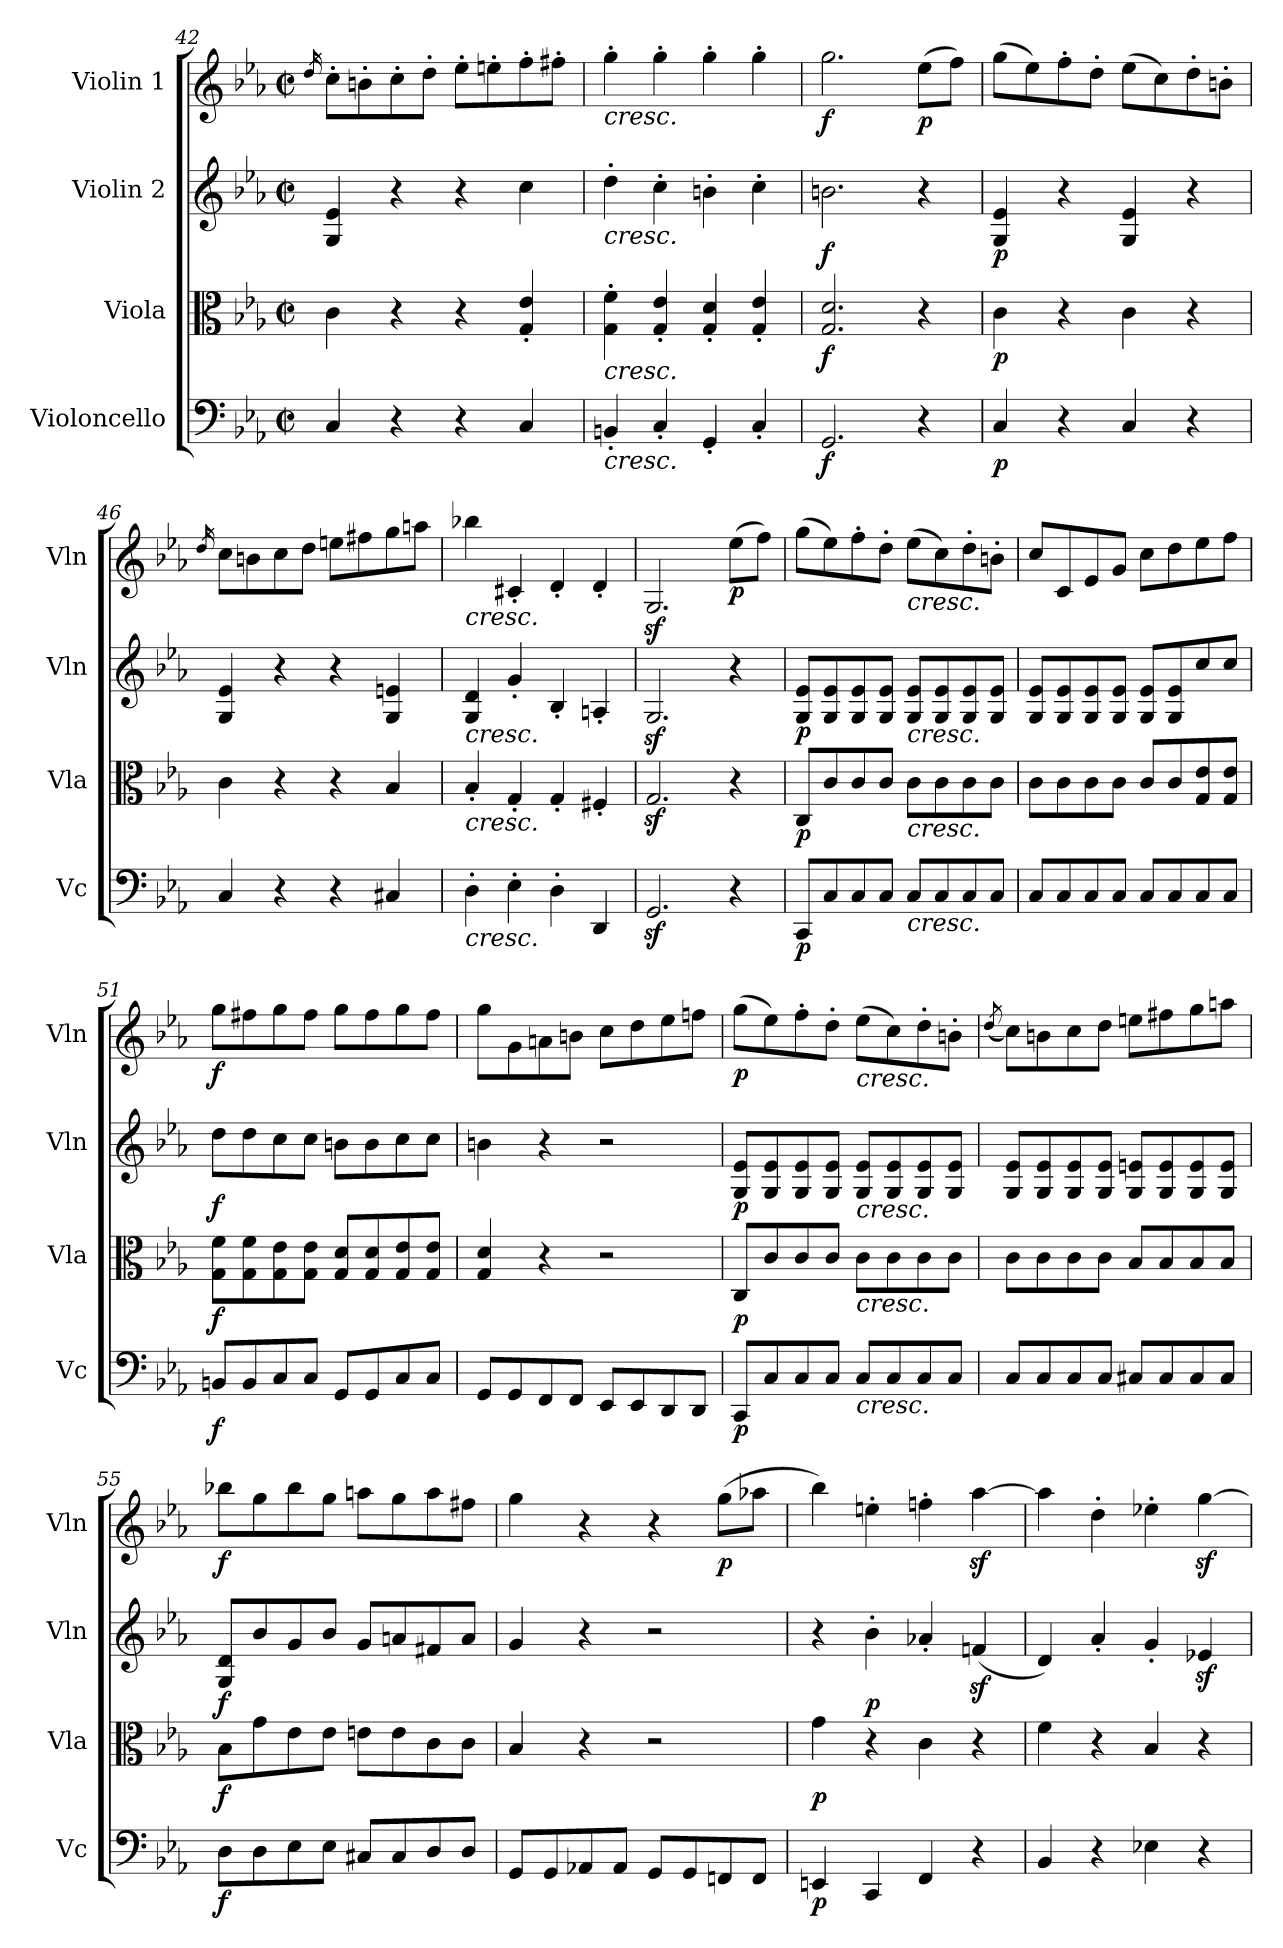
**kern	**dynam	**kern	**dynam	**kern	**dynam	**kern	**dynam
*part4	*part4	*part3	*part3	*part2	*part2	*part1	*part1
*staff4	*staff4	*staff3	*staff3	*staff2	*staff2	*staff1	*staff1
*I"Violoncello	*	*I"Viola	*	*I"Violin 2	*	*I"Violin 1	*
*I'Vc	*	*I'Vla	*	*I'Vln	*	*I'Vln	*
*clefF4	*	*clefC3	*	*clefG2	*	*clefG2	*
*k[b-e-a-]	*	*k[b-e-a-]	*	*k[b-e-a-]	*	*k[b-e-a-]	*
*M2/2	*	*M2/2	*	*M2/2	*	*M2/2	*
*met(c|)	*	*met(c|)	*	*met(c|)	*	*met(c|)	*
=42	=42	=42	=42	=42	=42	=42	=42
.	.	.	.	.	.	16qdd/	.
4C/	.	4c\	.	4G/ 4e-/	.	8cc'\L	.
.	.	.	.	.	.	8bn'\	.
4r	.	4r	.	4r	.	8cc'\	.
.	.	.	.	.	.	8dd'\J	.
4r	.	4r	.	4r	.	8ee-'\L	.
.	.	.	.	.	.	8een'\	.
4C/	.	4G/' 4e-/'	.	4cc\	.	8ff'\	.
.	.	.	.	.	.	8ff#X'\J	.
=43	=43	=43	=43	=43	=43	=43	=43
!	!	!	!	!	!	!LO:TX:b:i:t=cresc.	!
!	!	!	!	!LO:TX:b:i:t=cresc.	!	!	!
!	!	!LO:TX:b:i:t=cresc.	!	!	!	!	!
!LO:TX:b:i:t=cresc.	!	!	!	!	!	!	!
4BBn'/	.	4G\' 4f\'	.	4dd'\	.	4gg'\	.
4C'/	.	4G/' 4e-/'	.	4cc'\	.	4gg'\	.
4GG'/	.	4G/' 4d/'	.	4bn'\	.	4gg'\	.
4C'/	.	4G/' 4e-/'	.	4cc'\	.	4gg'\	.
=44	=44	=44	=44	=44	=44	=44	=44
!	!LO:DY:b	!	!LO:DY:b	!	!LO:DY:b	!	!LO:DY:b
2.GG/	f	2.G/ 2.d/	f	2.bn\	f	2.gg\	f
!	!	!	!	!	!	!	!LO:DY:b
4r	.	4r	.	4r	.	(8ee-\L	p
.	.	.	.	.	.	8ff\J)	.
=45	=45	=45	=45	=45	=45	=45	=45
!	!LO:DY:b	!	!LO:DY:b	!	!LO:DY:b	!	!
4C/	p	4c\	p	4G/ 4e-/	p	(8gg\L	.
.	.	.	.	.	.	8ee-\)	.
4r	.	4r	.	4r	.	8ff'\	.
.	.	.	.	.	.	8dd'\J	.
4C/	.	4c\	.	4G/ 4e-/	.	(8ee-\L	.
.	.	.	.	.	.	8cc\)	.
4r	.	4r	.	4r	.	8dd'\	.
.	.	.	.	.	.	8bn'\J	.
!!LO:LB:g=z
=46	=46	=46	=46	=46	=46	=46	=46
.	.	.	.	.	.	16qdd/	.
4C/	.	4c\	.	4G/ 4e-/	.	8cc\L	.
.	.	.	.	.	.	8bn\	.
4r	.	4r	.	4r	.	8cc\	.
.	.	.	.	.	.	8dd\J	.
4r	.	4r	.	4r	.	8een\L	.
.	.	.	.	.	.	8ff#X\	.
4C#X/	.	4B-/	.	4G/ 4en/	.	8gg\	.
.	.	.	.	.	.	8aan\J	.
=47	=47	=47	=47	=47	=47	=47	=47
!	!	!	!	!	!	!LO:TX:b:i:t=cresc.	!
!	!	!	!	!LO:TX:b:i:t=cresc.	!	!	!
!	!	!LO:TX:b:i:t=cresc.	!	!	!	!	!
!LO:TX:b:i:t=cresc.	!	!	!	!	!	!	!
4D'\	.	4B-'/	.	4G/ 4d/	.	4bb-X\	.
4E-'\	.	4G'/	.	4g'/	.	4c#X'/	.
4D'\	.	4G'/	.	4B-'/	.	4d'/	.
4DD/	.	4F#X'/	.	4An'/	.	4d'/	.
!!LO:LB:g=z
=48	=48	=48	=48	=48	=48	=48	=48
2.GGz</	.	2.Gz</	.	2.Gz</	.	2.Gz</	.
!	!	!	!	!	!	!	!LO:DY:b
4r	.	4r	.	4r	.	(8ee-\L	p
.	.	.	.	.	.	8ff\J)	.
=49	=49	=49	=49	=49	=49	=49	=49
!	!LO:DY:b	!	!LO:DY:b	!	!LO:DY:b	!	!
8CC/L	p	8C/L	p	8G/ 8e-/L	p	(8gg\L	.
8C/	.	8c/	.	8G/ 8e-/	.	8ee-\)	.
8C/	.	8c/	.	8G/ 8e-/	.	8ff'\	.
8C/J	.	8c/J	.	8G/ 8e-/J	.	8dd'\J	.
!	!	!	!	!	!	!LO:TX:b:i:t=cresc.	!
!	!	!	!	!LO:TX:b:i:t=cresc.	!	!	!
!	!	!LO:TX:b:i:t=cresc.	!	!	!	!	!
!LO:TX:b:i:t=cresc.	!	!	!	!	!	!	!
8C/L	.	8c\L	.	8G/ 8e-/L	.	(8ee-\L	.
8C/	.	8c\	.	8G/ 8e-/	.	8cc\)	.
8C/	.	8c\	.	8G/ 8e-/	.	8dd'\	.
8C/J	.	8c\J	.	8G/ 8e-/J	.	8bn'\J	.
=50	=50	=50	=50	=50	=50	=50	=50
8C/L	.	8c\L	.	8G/ 8e-/L	.	8cc/L	.
8C/	.	8c\	.	8G/ 8e-/	.	8c/	.
8C/	.	8c\	.	8G/ 8e-/	.	8e-/	.
8C/J	.	8c\J	.	8G/ 8e-/J	.	8g/J	.
8C/L	.	8c/L	.	8G/ 8e-/L	.	8cc\L	.
8C/	.	8c/	.	8G/ 8e-/	.	8dd\	.
8C/	.	8G/ 8e-/	.	8cc/	.	8ee-\	.
8C/J	.	8G/ 8e-/J	.	8cc/J	.	8ff\J	.
=51	=51	=51	=51	=51	=51	=51	=51
!	!LO:DY:b	!	!LO:DY:b	!	!LO:DY:b	!	!LO:DY:b
8BBn/L	f	8G\ 8f\L	f	8dd\L	f	8gg\L	f
8BB/	.	8G\ 8f\	.	8dd\	.	8ff#X\	.
8C/	.	8G\ 8e-\	.	8cc\	.	8gg\	.
8C/J	.	8G\ 8e-\J	.	8cc\J	.	8ff#\J	.
8GG/L	.	8G/ 8d/L	.	8bn\L	.	8gg\L	.
8GG/	.	8G/ 8d/	.	8b\	.	8ff#\	.
8C/	.	8G/ 8e-/	.	8cc\	.	8gg\	.
8C/J	.	8G/ 8e-/J	.	8cc\J	.	8ff#\J	.
=52	=52	=52	=52	=52	=52	=52	=52
8GG/L	.	4G/ 4d/	.	4bn\	.	8gg\L	.
8GG/	.	.	.	.	.	8g\	.
8FF/	.	4r	.	4r	.	8an\	.
8FF/J	.	.	.	.	.	8bn\J	.
8EE-/L	.	2r	.	2r	.	8cc\L	.
8EE-/	.	.	.	.	.	8dd\	.
8DD/	.	.	.	.	.	8ee-\	.
8DD/J	.	.	.	.	.	8ffn\J	.
=53	=53	=53	=53	=53	=53	=53	=53
!	!LO:DY:b	!	!LO:DY:b	!	!LO:DY:b	!	!LO:DY:b
8CC/L	p	8C/L	p	8G/ 8e-/L	p	(8gg\L	p
8C/	.	8c/	.	8G/ 8e-/	.	8ee-\)	.
8C/	.	8c/	.	8G/ 8e-/	.	8ff'\	.
8C/J	.	8c/J	.	8G/ 8e-/J	.	8dd'\J	.
!	!	!	!	!	!	!LO:TX:b:i:t=cresc.	!
!	!	!	!	!LO:TX:b:i:t=cresc.	!	!	!
!	!	!LO:TX:b:i:t=cresc.	!	!	!	!	!
!LO:TX:b:i:t=cresc.	!	!	!	!	!	!	!
8C/L	.	8c\L	.	8G/ 8e-/L	.	(8ee-\L	.
8C/	.	8c\	.	8G/ 8e-/	.	8cc\)	.
8C/	.	8c\	.	8G/ 8e-/	.	8dd'\	.
8C/J	.	8c\J	.	8G/ 8e-/J	.	8bn'\J	.
!!LO:LB:g=z
=54	=54	=54	=54	=54	=54	=54	=54
.	.	.	.	.	.	(8qdd/	.
8C/L	.	8c\L	.	8G/ 8e-/L	.	8cc\L)	.
8C/	.	8c\	.	8G/ 8e-/	.	8bn\	.
8C/	.	8c\	.	8G/ 8e-/	.	8cc\	.
8C/J	.	8c\J	.	8G/ 8e-/J	.	8dd\J	.
8C#X/L	.	8B-/L	.	8G/ 8en/L	.	8een\L	.
8C#/	.	8B-/	.	8G/ 8e/	.	8ff#X\	.
8C#/	.	8B-/	.	8G/ 8e/	.	8gg\	.
8C#/J	.	8B-/J	.	8G/ 8e/J	.	8aan\J	.
=55	=55	=55	=55	=55	=55	=55	=55
!	!LO:DY:b	!	!LO:DY:b	!	!LO:DY:b	!	!LO:DY:b
8D\L	f	8B-\L	f	8G/ 8d/L	f	8bb-X\L	f
8D\	.	8g\	.	8b-/	.	8gg\	.
8E-\	.	8e-\	.	8g/	.	8bb-\	.
8E-\J	.	8e-\J	.	8b-/J	.	8gg\J	.
8C#X/L	.	8en\L	.	8g/L	.	8aan\L	.
8C#/	.	8e\	.	8an/	.	8gg\	.
8D/	.	8c\	.	8f#X/	.	8aa\	.
8D/J	.	8c\J	.	8a/J	.	8ff#X\J	.
!!LO:PB:g=z
=56	=56	=56	=56	=56	=56	=56	=56
8GG/L	.	4B-/	.	4g/	.	4gg\	.
8GG/	.	.	.	.	.	.	.
8AA-X/	.	4r	.	4r	.	4r	.
8AA-/J	.	.	.	.	.	.	.
8GG/L	.	2r	.	2r	.	4r	.
8GG/	.	.	.	.	.	.	.
!	!	!	!	!	!	!	!LO:DY:b
8FFn/	.	.	.	.	.	(8gg\L	p
8FF/J	.	.	.	.	.	8aa-X\J	.
=57	=57	=57	=57	=57	=57	=57	=57
!	!LO:DY:b	!	!LO:DY:b	!	!	!	!
4EEn/	p	4g\	p	4r	.	4bb-\)	.
!	!	!	!	!	!LO:DY:b	!	!
4CC/	.	4r	.	4b-'\	p	4een'\	.
4FF/	.	4c\	.	4a-X'/	.	4ffn'\	.
4r	.	4r	.	(4fnz</	.	[4aa-z<\	.
=58	=58	=58	=58	=58	=58	=58	=58
4BB-/	.	4f\	.	4d/)	.	4aa-\]	.
4r	.	4r	.	4a-'/	.	4dd'\	.
4E-X\	.	4B-/	.	4g'/	.	4ee-X'\	.
4r	.	4r	.	4e-Xz</	.	[4ggz<\	.
=	=	=	=	=	=	=	=
*-	*-	*-	*-	*-	*-	*-	*-
